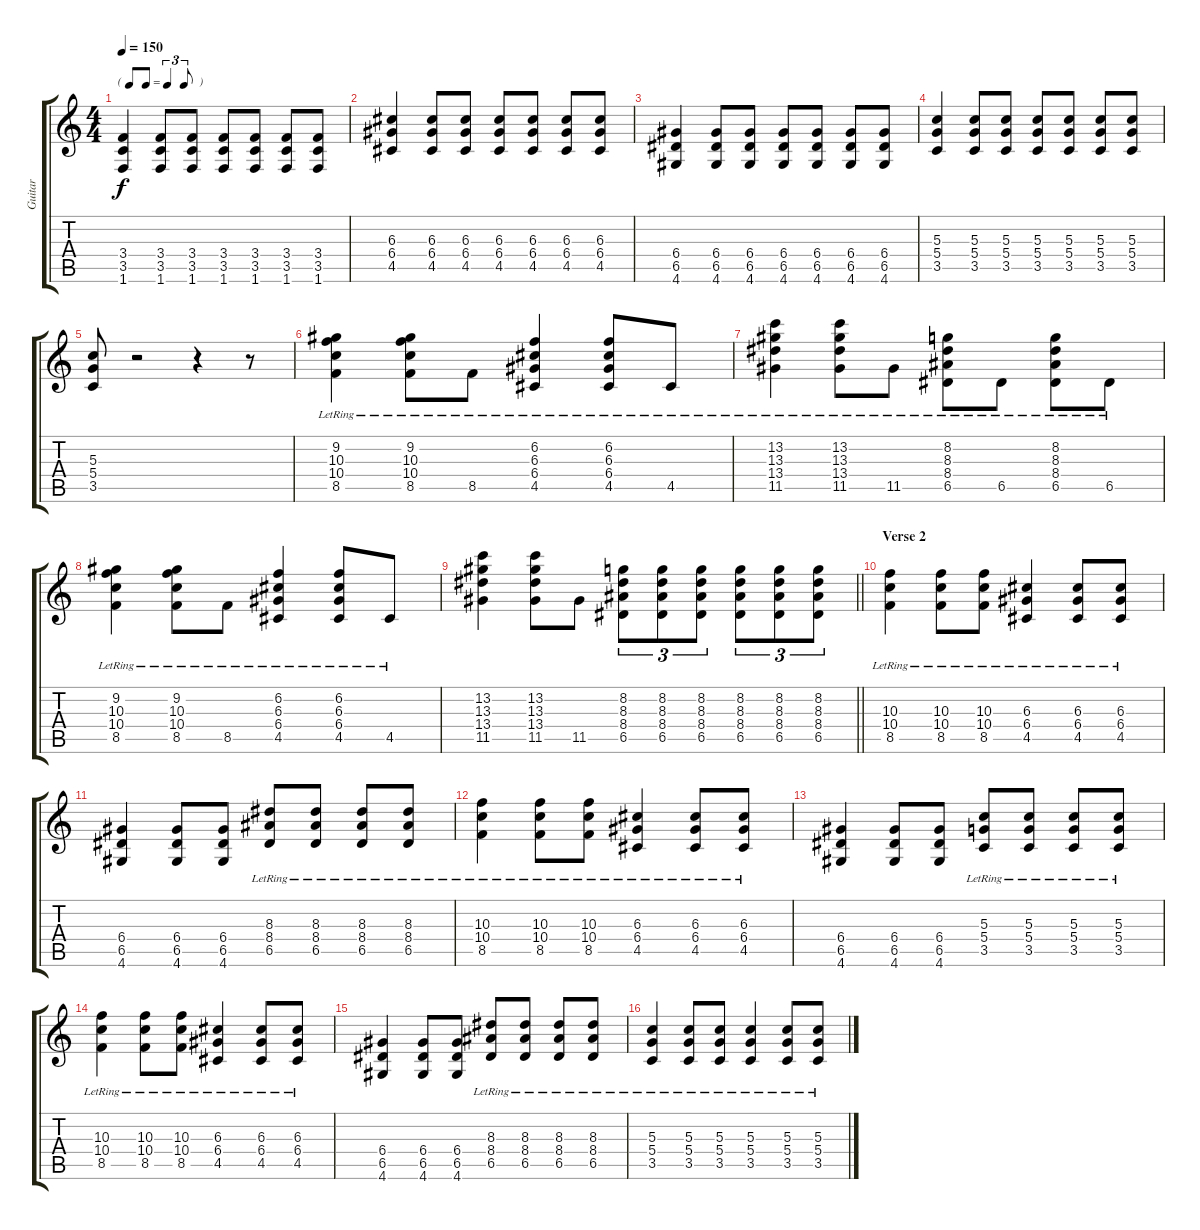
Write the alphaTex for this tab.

\track ("Guitar" "Guitar") {instrument overdrivenguitar}
\staff {score tabs}
\tuning (E4 B3 G3 D3 A2 E2) {hide}
\ts (4 4)
\tf triplet8th
\tempo 150
\clef g2
\ks c
(3.4 3.5 1.6).4{dy f} (3.4 3.5 1.6).8 (3.4 3.5 1.6).8 (3.4 3.5 1.6).8 (3.4 3.5 1.6).8 (3.4 3.5 1.6).8 (3.4 3.5 1.6).8 |
(6.3 6.4 4.5).4 (6.3 6.4 4.5).8 (6.3 6.4 4.5).8 (6.3 6.4 4.5).8 (6.3 6.4 4.5).8 (6.3 6.4 4.5).8 (6.3 6.4 4.5).8 |
(6.4 6.5 4.6).4 (6.4 6.5 4.6).8 (6.4 6.5 4.6).8 (6.4 6.5 4.6).8 (6.4 6.5 4.6).8 (6.4 6.5 4.6).8 (6.4 6.5 4.6).8 |
(5.3 5.4 3.5).4 (5.3 5.4 3.5).8 (5.3 5.4 3.5).8 (5.3 5.4 3.5).8 (5.3 5.4 3.5).8 (5.3 5.4 3.5).8 (5.3 5.4 3.5).8 |
(5.3 5.4 3.5).8 r.2 r.4 r.8 |
(9.2{lr} 10.3{lr} 10.4{lr} 8.5{lr}).4{instrument overdrivenguitar} (9.2{lr} 10.3{lr} 10.4{lr} 8.5{lr}).8 8.5{lr}.8 (6.2{lr} 6.3{lr} 6.4{lr} 4.5{lr}).4 (6.2{lr} 6.3{lr} 6.4{lr} 4.5{lr}).8 4.5{lr}.8 |
(13.2{lr} 13.3{lr} 13.4{lr} 11.5{lr}).4 (13.2{lr} 13.3{lr} 13.4{lr} 11.5{lr}).8 11.5{lr}.8 (8.2{lr} 8.3{lr} 8.4{lr} 6.5{lr}).8 6.5{lr}.8 (8.2{lr} 8.3{lr} 8.4{lr} 6.5{lr}).8 6.5{lr}.8 |
(9.2{lr} 10.3{lr} 10.4{lr} 8.5{lr}).4 (9.2{lr} 10.3{lr} 10.4{lr} 8.5{lr}).8 8.5{lr}.8 (6.2{lr} 6.3{lr} 6.4{lr} 4.5{lr}).4 (6.2{lr} 6.3{lr} 6.4{lr} 4.5{lr}).8 4.5{lr}.8 |
\barLineRight lightlight
(13.2 13.3 13.4 11.5).4{instrument distortionguitar} (13.2 13.3 13.4 11.5).8 11.5.8 (8.2 8.3 8.4 6.5).8{tu (3 2)} (8.2 8.3 8.4 6.5).8{tu (3 2)} (8.2 8.3 8.4 6.5).8{tu (3 2)} (8.2 8.3 8.4 6.5).8{tu (3 2)} (8.2 8.3 8.4 6.5).8{tu (3 2)} (8.2 8.3 8.4 6.5).8{tu (3 2)} |
\section ("" "Verse 2")
(10.3{lr} 10.4{lr} 8.5{lr}).4 (10.3{lr} 10.4{lr} 8.5{lr}).8 (10.3 10.4 8.5{lr}).8 (6.3{lr} 6.4{lr} 4.5{lr}).4 (6.3{lr} 6.4{lr} 4.5{lr}).8 (6.3 6.4 4.5{lr}).8 |
(6.4 6.5 4.6).4 (6.4 6.5 4.6).8 (6.4 6.5 4.6).8 (8.3{lr} 8.4{lr} 6.5{lr}).8 (8.3 8.4 6.5{lr}).8 (8.3{lr} 8.4{lr} 6.5{lr}).8 (8.3 8.4 6.5{lr}).8 |
(10.3{lr} 10.4{lr} 8.5{lr}).4 (10.3{lr} 10.4{lr} 8.5{lr}).8 (10.3 10.4 8.5{lr}).8 (6.3{lr} 6.4{lr} 4.5{lr}).4 (6.3{lr} 6.4{lr} 4.5{lr}).8 (6.3 6.4 4.5{lr}).8 |
(6.4 6.5 4.6).4 (6.4 6.5 4.6).8 (6.4 6.5 4.6).8 (5.3{lr} 5.4{lr} 3.5{lr}).8 (5.3 5.4 3.5{lr}).8 (5.3{lr} 5.4{lr} 3.5{lr}).8 (5.3 5.4 3.5{lr}).8 |
(10.3{lr} 10.4{lr} 8.5{lr}).4 (10.3{lr} 10.4{lr} 8.5{lr}).8 (10.3 10.4 8.5{lr}).8 (6.3{lr} 6.4{lr} 4.5{lr}).4 (6.3{lr} 6.4{lr} 4.5{lr}).8 (6.3 6.4 4.5{lr}).8 |
(6.4 6.5 4.6).4 (6.4 6.5 4.6).8 (6.4 6.5 4.6).8 (8.3{lr} 8.4{lr} 6.5{lr}).8 (8.3 8.4 6.5{lr}).8 (8.3{lr} 8.4{lr} 6.5{lr}).8 (8.3 8.4 6.5{lr}).8 |
(5.3{lr} 5.4{lr} 3.5{lr}).4 (5.3{lr} 5.4{lr} 3.5{lr}).8 (5.3 5.4 3.5{lr}).8 (5.3{lr} 5.4{lr} 3.5{lr}).4 (5.3{lr} 5.4{lr} 3.5{lr}).8 (5.3 5.4 3.5{lr}).8
